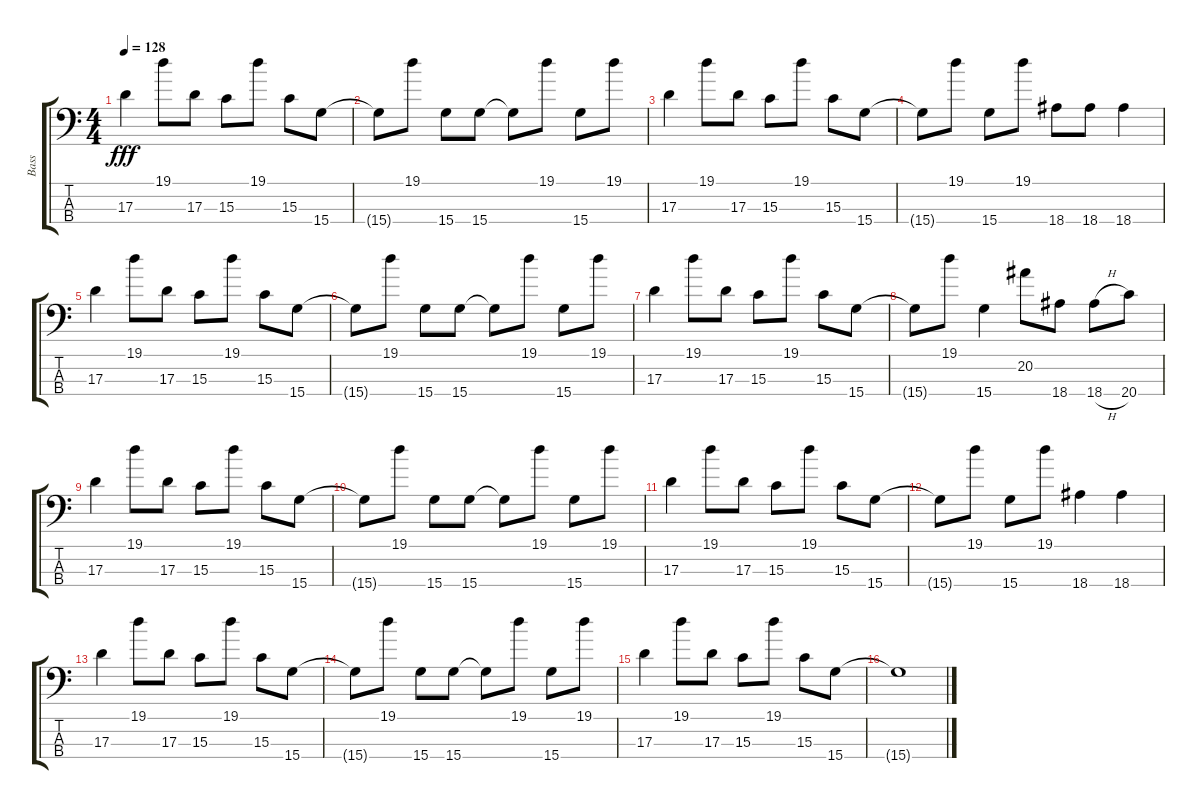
\track ("Bass" "Bass") {instrument electricbassfinger}
\staff {score tabs}
\tuning (G2 D2 A1 E1) {hide}
\ts (4 4)
\tempo 128
\clef f4
\ks c
17.3.4{dy fff} 19.1.8 17.3.8 15.3.8 19.1.8 15.3.8 15.4.8 |
15.4{t}.8 19.1.8 15.4.8 15.4.8 15.4{t}.8 19.1.8 15.4.8 19.1.8 |
17.3.4 19.1.8 17.3.8 15.3.8 19.1.8 15.3.8 15.4.8 |
15.4{t}.8 19.1.8 15.4.8 19.1.8 18.4.8 18.4.8 18.4.4 |
17.3.4 19.1.8 17.3.8 15.3.8 19.1.8 15.3.8 15.4.8 |
15.4{t}.8 19.1.8 15.4.8 15.4.8 15.4{t}.8 19.1.8 15.4.8 19.1.8 |
17.3.4 19.1.8 17.3.8 15.3.8 19.1.8 15.3.8 15.4.8 |
15.4{t}.8 19.1.8 15.4.4 20.2.8 18.4.8 18.4{h}.8 20.4.8 |
17.3.4 19.1.8 17.3.8 15.3.8 19.1.8 15.3.8 15.4.8 |
15.4{t}.8 19.1.8 15.4.8 15.4.8 15.4{t}.8 19.1.8 15.4.8 19.1.8 |
17.3.4 19.1.8 17.3.8 15.3.8 19.1.8 15.3.8 15.4.8 |
15.4{t}.8 19.1.8 15.4.8 19.1.8 18.4.4 18.4.4 |
17.3.4 19.1.8 17.3.8 15.3.8 19.1.8 15.3.8 15.4.8 |
15.4{t}.8 19.1.8 15.4.8 15.4.8 15.4{t}.8 19.1.8 15.4.8 19.1.8 |
17.3.4 19.1.8 17.3.8 15.3.8 19.1.8 15.3.8 15.4.8 |
15.4{t}.1
